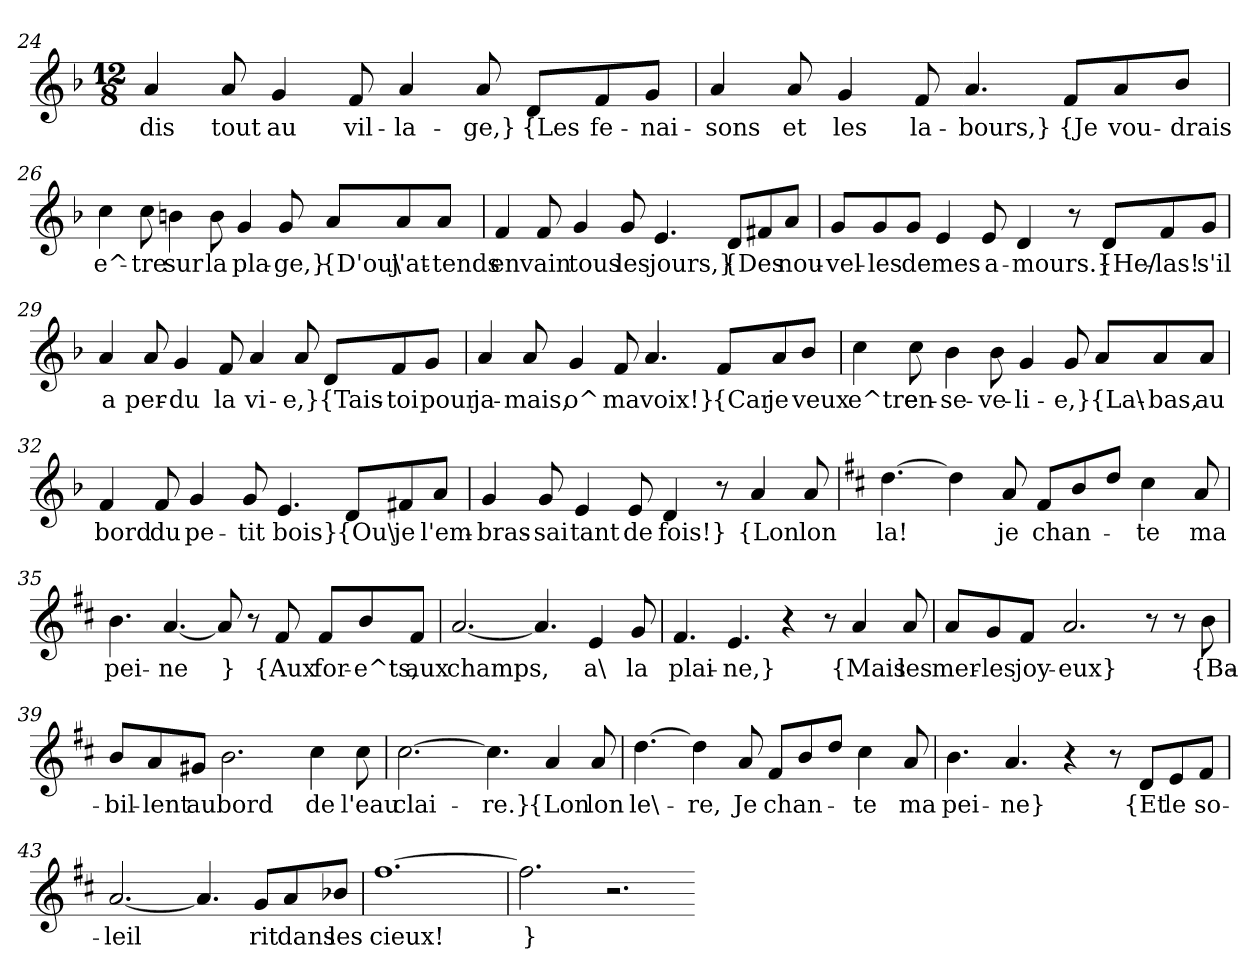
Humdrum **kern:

**kern	**text
*part1	*part1
*staff1	*staff1
*clefG2	*
*k[b-]	*
*M12/8	*
=24	=24
4a	-dis
8a	tout
4g	au
8f	vil-
4a	-la-
8a	-ge,}
8d/L	{Les
8f/	fe-
8g/J	-nai-
=25	=25
4a	-sons
8a	et
4g	les
8f	la-
4.a	-bours,}
8f/L	{Je
8a/	vou-
8b-/J	-drais
=26	=26
4cc	e^-
8cc	-tre
4bn	sur
8b	la
4g	pla-
8g	-ge,}
8a/L	{D'ou\
8a/	j'at-
8a/J	-tends
=27	=27
4f	en
8f	vain
4g	tous
8g	les
4.e	jours,}
8d/L	{Des
8f#X/	.
8a/J	nou-
=28	=28
8g/L	-vel-
8g/	-les
8g/J	de
4e	mes
8e	a-
4d	-mours.}
8r	.
8d/L	{He/-
8f/	-las!
8g/J	s'il
=29	=29
4a	a
8a	per-
4g	-du
8f	la
4a	vi-
8a	e,}
8d/L	{Tais-
8f/	-toi
8g/J	pour
=30	=30
4a	ja-
8a	-mais,
4g	o^
8f	ma
4.a	voix!}
8f/L	{Car
8a/	je
8b-/J	veux
=31	=31
4cc	e^tre
8cc	en-
4b-	-se-
8b-	-ve-
4g	-li-
8g	-e,}
8a/L	{La\-
8a/	-bas,
8a/J	au
=32	=32
4f	bord
8f	du
4g	pe-
8g	-tit
4.e	bois}
8d/L	{Ou\
8f#X/	je
8a/J	l'em-
=33	=33
4g	-bras-
8g	-sai
4e	tant
8e	de
4d	fois!}
8r	.
4a	{Lon
8a	lon
=34	=34
*k[f#c#]	*
[4.dd	la!
4dd]	.
8a	je
8f#/L	chan-
8b/	.
8dd/J	.
4cc#	-te
8a	ma
=35	=35
4.b	pei-
[4.a	-ne
8a]	}
8r	.
8f#	{Aux
8f#/L	for-
8b/	-e^ts,
8f#/J	aux
=36	=36
[2.a	champs,
4.a]	.
4e	a\
8g	la
=37	=37
4.f#	plai-
4.e	-ne,}
4r	.
8r	.
4a	{Mais
8a	les
=38	=38
8a/L	mer-
8g/	-les
8f#/J	joy-
2.a	-eux}
8r	.
8r	.
8b	{Ba-
=39	=39
8b/L	-bil-
8a/	-lent
8g#X/J	au
2.b	bord
4cc#	de
8cc#	l'eau
=40	=40
[2.cc#	clai-
4.cc#]	-re.}
4a	{Lon
8a	lon
=41	=41
[4.dd	le\-
4dd]	-re,
8a	Je
8f#/L	chan-
8b/	.
8dd/J	.
4cc#	-te
8a	ma
=42	=42
4.b	pei-
4.a	-ne}
4r	.
8r	.
8d/L	{Et
8e/	le
8f#/J	so-
=43	=43
[2.a	-leil
4.a]	.
8g/L	rit
8a/	dans
8b-X/J	les
=44	=44
[1.ff#	cieux!
=45	=45
2.ff#]	}
2.r	.
=-	=-
*-	*-
